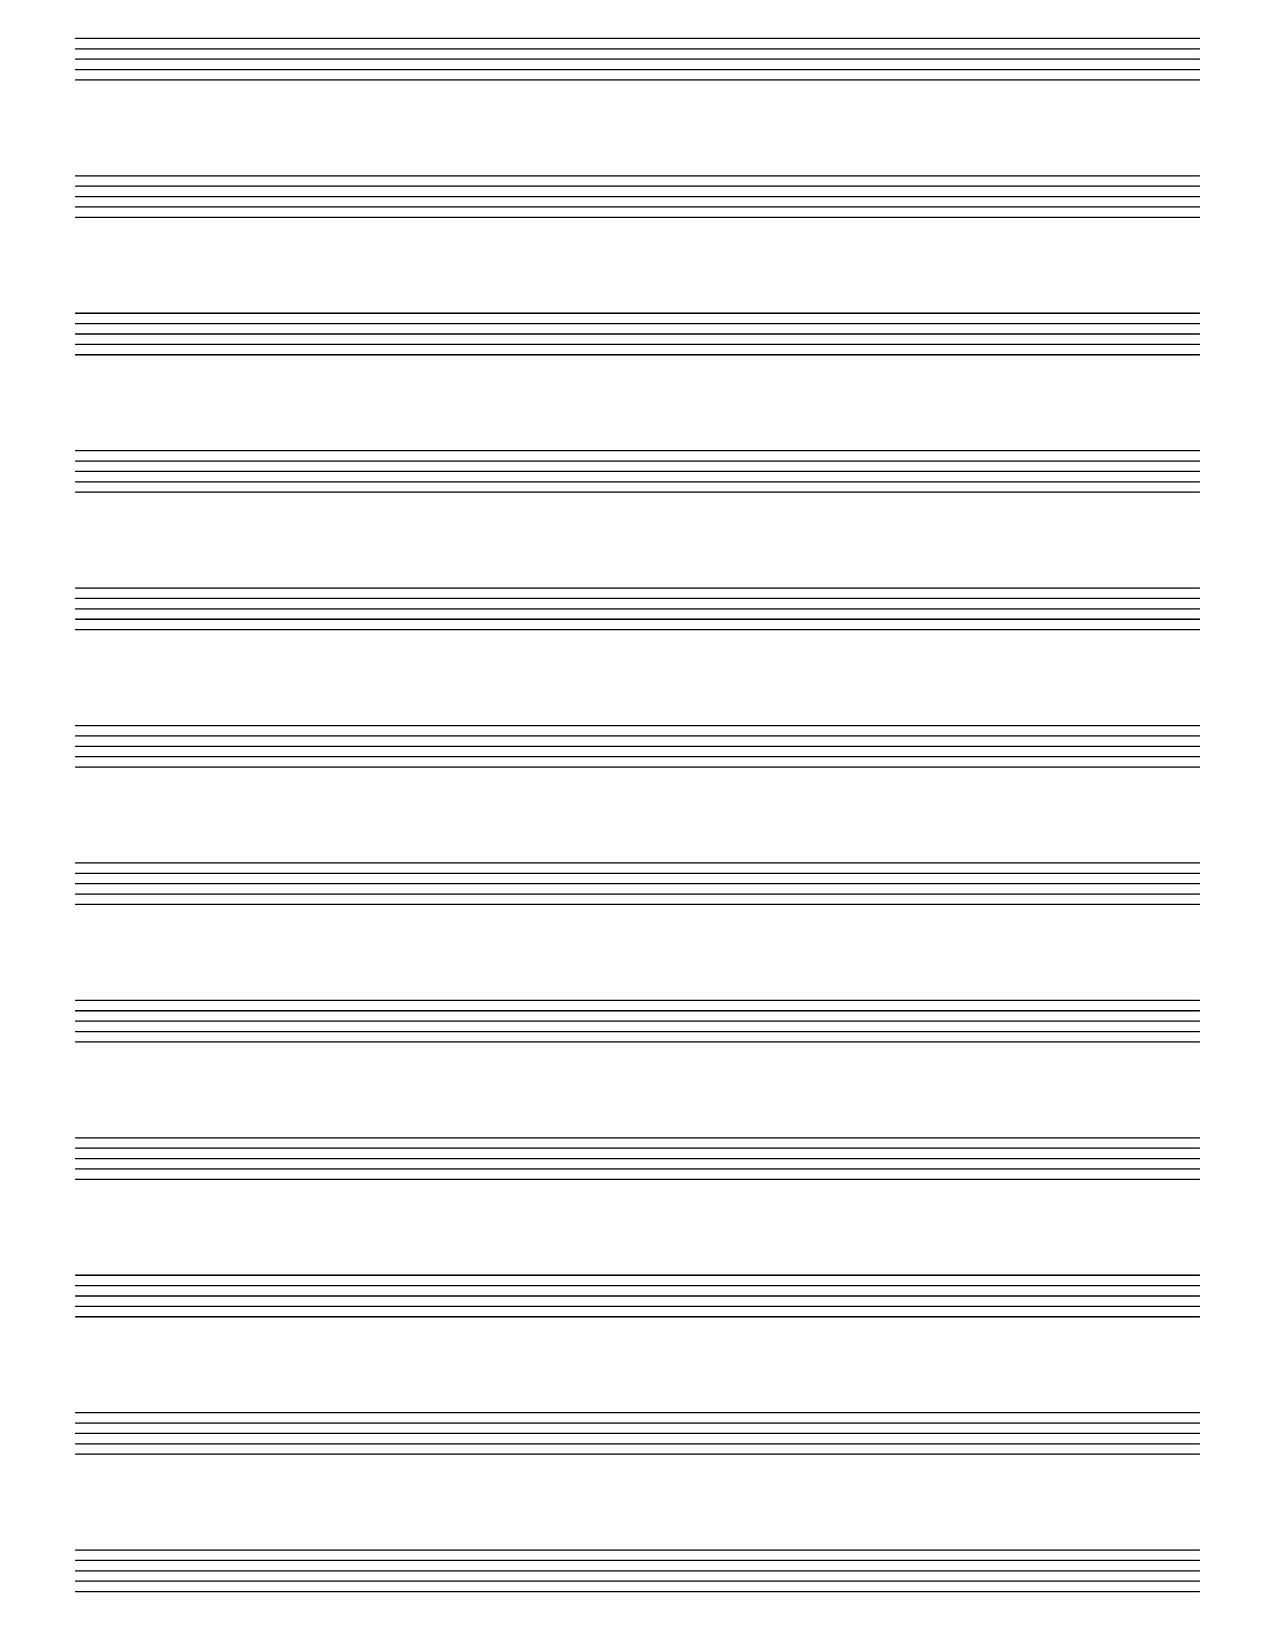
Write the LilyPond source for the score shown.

%% Do not edit this file; it is auto-generated from LSR http://lsr.dsi.unimi.it
%% This file is in the public domain.
\version "2.11.55"

\header {
  lsrtags = "staff-notation, editorial-annotations, contexts-and-engravers, paper-and-layout"

  texidoces = "
Para crear pentagramas en blanco, genere compases vacíos y después
elimine el grabador de números de compás
@code{Bar_number_engraver} del contexto @code{Score}, y los
grabadores de la indicación de compás
@code{Time_signature_engraver}, de la clave @code{Clef_engraver} y
de los compases @code{Bar_engraver} del contexto de @code{Staff}.

"
  doctitlees = "Crear pentagramas en blanco"

  texidoc = "
To create blank staves, generate empty measures then remove the
@code{Bar_number_engraver} from the @code{Score} context, and the
@code{Time_signature_engraver}, @code{Clef_engraver} and
@code{Bar_engraver} from the @code{Staff} context. 

"
  doctitle = "Creating blank staves"
} % begin verbatim
#(set-global-staff-size 20)

\score {
  { 
    \repeat unfold 12 { s1 \break } 
  }
  \layout {
    indent = 0\in
    \context {
      \Staff
      \remove "Time_signature_engraver"
      \remove "Clef_engraver"
      \remove "Bar_engraver"
    }
    \context {
      \Score
      \remove "Bar_number_engraver"
    }
  }
}

\paper {
  #(set-paper-size "letter")
  ragged-last-bottom = ##f
  line-width = 7.5\in
  left-margin = 0.5\in
  bottom-margin = 0.25\in
  top-margin = 0.25\in
}
